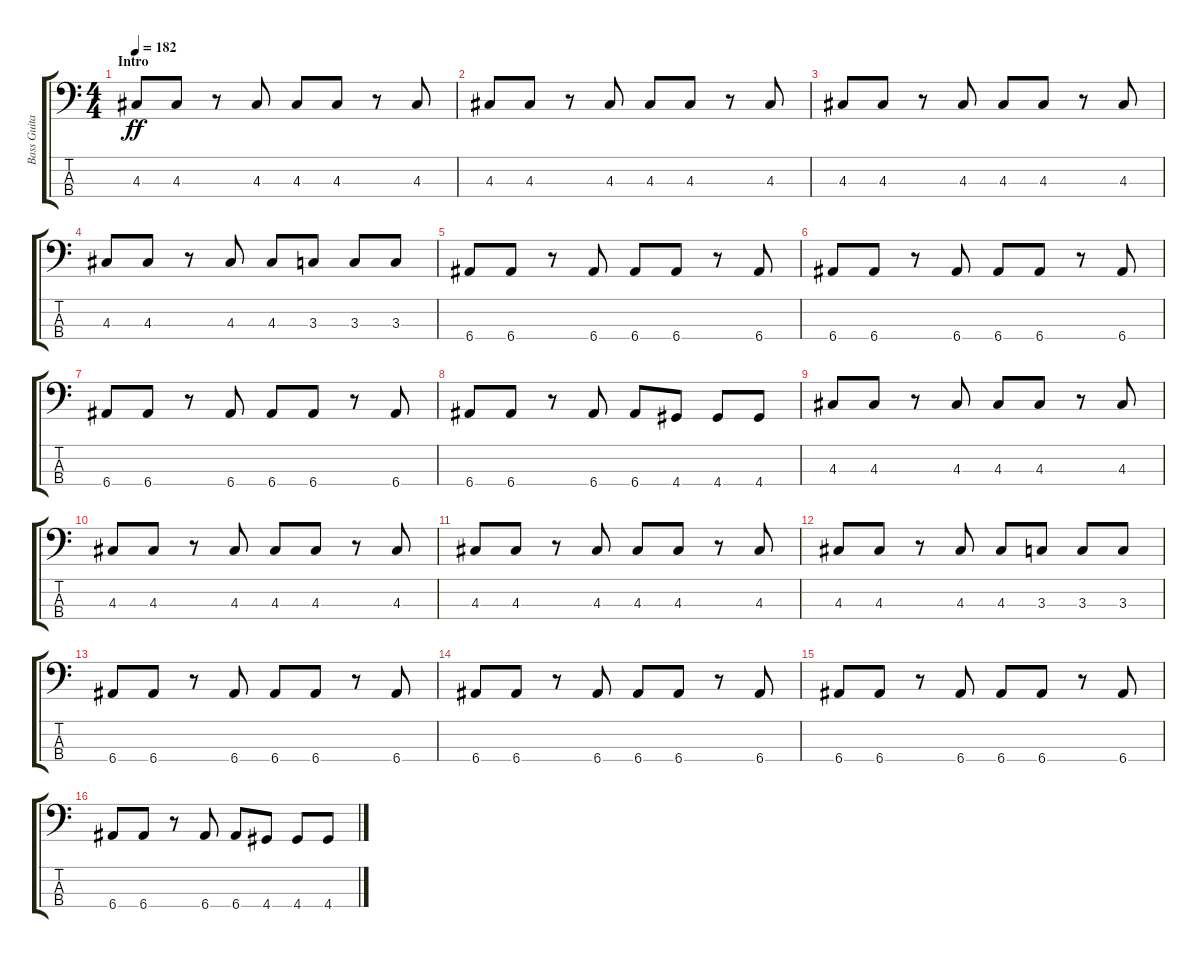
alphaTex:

\track ("Bass Guitar" "Bass Guita") {instrument electricbassfinger}
\staff {score tabs}
\tuning (G2 D2 A1 E1) {hide}
\ts (4 4)
\section ("" "Intro")
\tempo 182
\clef f4
\ks c
4.3.8{dy ff instrument electricbassfinger} 4.3.8 r.8 4.3.8 4.3.8 4.3.8 r.8 4.3.8 |
4.3.8 4.3.8 r.8 4.3.8 4.3.8 4.3.8 r.8 4.3.8 |
4.3.8 4.3.8 r.8 4.3.8 4.3.8 4.3.8 r.8 4.3.8 |
4.3.8 4.3.8 r.8 4.3.8 4.3.8 3.3.8 3.3.8 3.3.8 |
6.4.8 6.4.8 r.8 6.4.8 6.4.8 6.4.8 r.8 6.4.8 |
6.4.8 6.4.8 r.8 6.4.8 6.4.8 6.4.8 r.8 6.4.8 |
6.4.8 6.4.8 r.8 6.4.8 6.4.8 6.4.8 r.8 6.4.8 |
6.4.8 6.4.8 r.8 6.4.8 6.4.8 4.4.8 4.4.8 4.4.8 |
4.3.8 4.3.8 r.8 4.3.8 4.3.8 4.3.8 r.8 4.3.8 |
4.3.8 4.3.8 r.8 4.3.8 4.3.8 4.3.8 r.8 4.3.8 |
4.3.8 4.3.8 r.8 4.3.8 4.3.8 4.3.8 r.8 4.3.8 |
4.3.8 4.3.8 r.8 4.3.8 4.3.8 3.3.8 3.3.8 3.3.8 |
6.4.8 6.4.8 r.8 6.4.8 6.4.8 6.4.8 r.8 6.4.8 |
6.4.8 6.4.8 r.8 6.4.8 6.4.8 6.4.8 r.8 6.4.8 |
6.4.8 6.4.8 r.8 6.4.8 6.4.8 6.4.8 r.8 6.4.8 |
6.4.8 6.4.8 r.8 6.4.8 6.4.8 4.4.8 4.4.8 4.4.8
